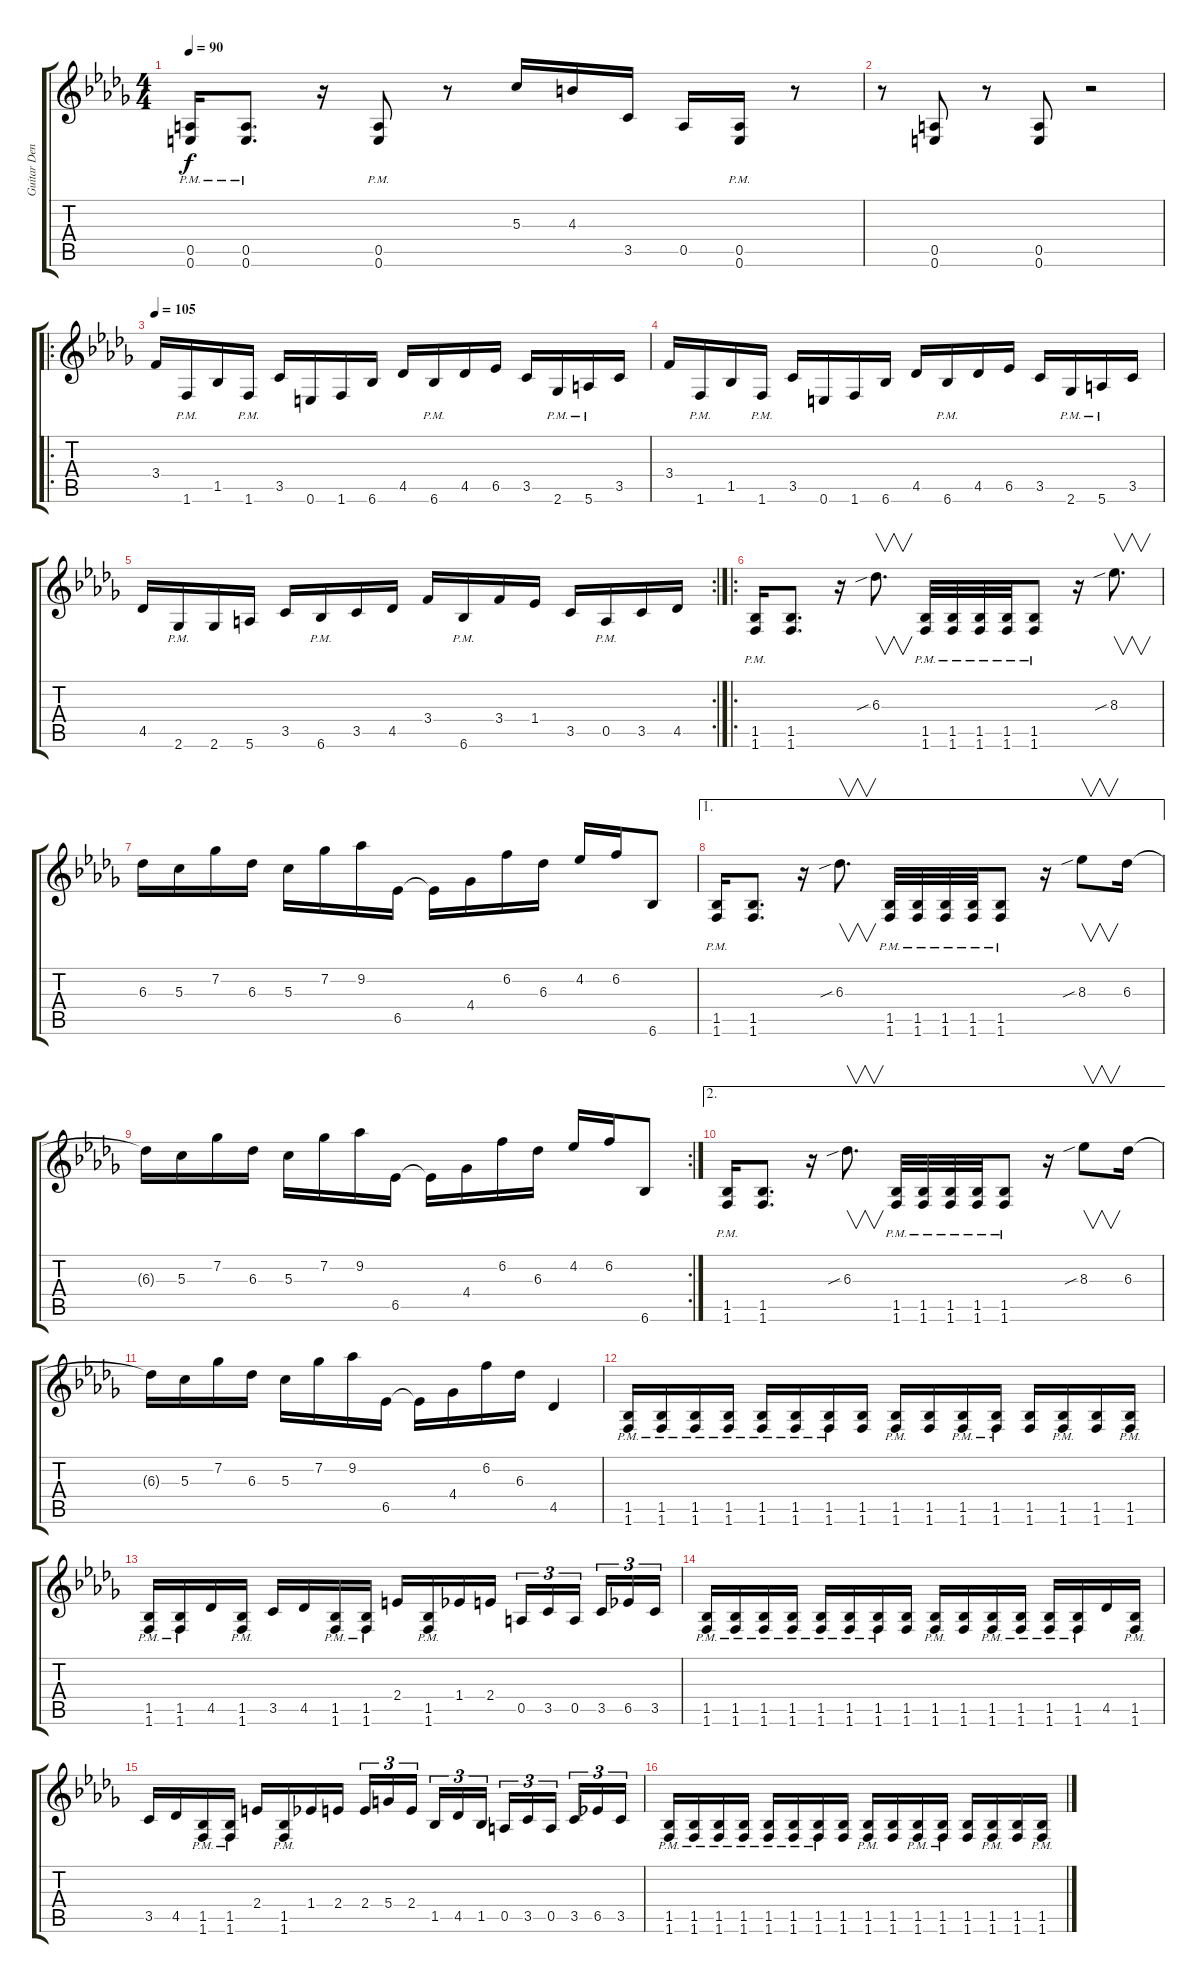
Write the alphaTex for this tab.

\track ("Guitar Denny Meißner" "Guitar Den") {instrument distortionguitar}
\staff {score tabs}
\tuning (E4 B3 G3 D3 A2 E2) {hide}
\ts (4 4)
\tempo 90
\clef g2
\ks bbminor
(0.5 0.6{pm}).16{dy f} (0.5 0.6{pm}).8{d} r.16 (0.5 0.6{pm}).8 r.8 5.3.16 4.3.16 3.5.16 0.5.16 (0.5 0.6{pm}).16 r.8 |
r.8 (0.5 0.6).8 r.8 (0.5 0.6).8 r.2 |
\ro
\tempo 105
3.4.16 1.6{pm}.16 1.5.16 1.6{pm}.16 3.5.16 0.6.16 1.6.16 6.6.16 4.5.16 6.6{pm}.16 4.5.16 6.5.16 3.5.16 2.6{pm}.16 5.6{pm}.16 3.5.16 |
3.4.16 1.6{pm}.16 1.5.16 1.6{pm}.16 3.5.16 0.6.16 1.6.16 6.6.16 4.5.16 6.6{pm}.16 4.5.16 6.5.16 3.5.16 2.6{pm}.16 5.6{pm}.16 3.5.16 |
\rc 2
4.5.16 2.6{pm}.16 2.6.16 5.6.16 3.5.16 6.6{pm}.16 3.5.16 4.5.16 3.4.16 6.6{pm}.16 3.4.16 1.4.16 3.5.16 0.5{pm}.16 3.5.16 4.5.16 |
\ro
(1.5 1.6{pm}).16 (1.5 1.6).8{d} r.16 6.3{sib}.8{v d} (1.5 1.6{pm}).32 (1.5 1.6{pm}).32 (1.5 1.6{pm}).32 (1.5 1.6{pm}).32 (1.5 1.6{pm}).8 r.16 8.3{sib}.8{v d} |
6.3.16 5.3.16 7.2.16 6.3.16 5.3.16 7.2.16 9.2.16 6.5.16 6.5{t}.16 4.4.16 6.2.16 6.3.16 4.2.16 6.2.16 6.6.8 |
\ae 1
(1.5 1.6{pm}).16 (1.5 1.6).8{d} r.16 6.3{sib}.8{v d} (1.5 1.6{pm}).32 (1.5 1.6{pm}).32 (1.5 1.6{pm}).32 (1.5 1.6{pm}).32 (1.5 1.6{pm}).8 r.16 8.3{sib}.8{v} 6.3.16 |
\rc 2
6.3{t}.16 5.3.16 7.2.16 6.3.16 5.3.16 7.2.16 9.2.16 6.5.16 6.5{t}.16 4.4.16 6.2.16 6.3.16 4.2.16 6.2.16 6.6.8 |
\ae 2
(1.5 1.6{pm}).16 (1.5 1.6).8{d} r.16 6.3{sib}.8{v d} (1.5 1.6{pm}).32 (1.5 1.6{pm}).32 (1.5 1.6{pm}).32 (1.5 1.6{pm}).32 (1.5 1.6{pm}).8 r.16 8.3{sib}.8{v} 6.3.16 |
6.3{t}.16 5.3.16 7.2.16 6.3.16 5.3.16 7.2.16 9.2.16 6.5.16 6.5{t}.16 4.4.16 6.2.16 6.3.16 4.5.4 |
(1.5{pm} 1.6).16 (1.5{pm} 1.6).16 (1.5{pm} 1.6).16 (1.5{pm} 1.6).16 (1.5{pm} 1.6).16 (1.5{pm} 1.6).16 (1.5{pm} 1.6).16 (1.5 1.6).16 (1.5{pm} 1.6).16 (1.5 1.6).16 (1.5{pm} 1.6).16 (1.5{pm} 1.6).16 (1.5 1.6).16 (1.5{pm} 1.6).16 (1.5 1.6).16 (1.5{pm} 1.6).16 |
(1.5{pm} 1.6).16 (1.5{pm} 1.6).16 4.5.16 (1.5{pm} 1.6).16 3.5.16 4.5.16 (1.5{pm} 1.6).16 (1.5{pm} 1.6).16 2.4.16 (1.5{pm} 1.6).16 1.4.16 2.4.16 0.5.16{tu (3 2)} 3.5.16{tu (3 2)} 0.5.16{tu (3 2) beam splitsecondary} 3.5.16{tu (3 2)} 6.5.16{tu (3 2)} 3.5.16{tu (3 2)} |
(1.5{pm} 1.6).16 (1.5{pm} 1.6).16 (1.5{pm} 1.6).16 (1.5{pm} 1.6).16 (1.5{pm} 1.6).16 (1.5{pm} 1.6).16 (1.5{pm} 1.6).16 (1.5 1.6).16 (1.5{pm} 1.6).16 (1.5 1.6).16 (1.5{pm} 1.6).16 (1.5{pm} 1.6).16 (1.5 1.6{pm}).16 (1.5{pm} 1.6).16 4.5.16 (1.5{pm} 1.6).16 |
3.5.16 4.5.16 (1.5{pm} 1.6).16 (1.5{pm} 1.6).16 2.4.16 (1.5{pm} 1.6).16 1.4.16 2.4.16 2.4.16{tu (3 2)} 5.4.16{tu (3 2)} 2.4.16{tu (3 2) beam splitsecondary} 1.5.16{tu (3 2)} 4.5.16{tu (3 2)} 1.5.16{tu (3 2)} 0.5.16{tu (3 2)} 3.5.16{tu (3 2)} 0.5.16{tu (3 2) beam splitsecondary} 3.5.16{tu (3 2)} 6.5.16{tu (3 2)} 3.5.16{tu (3 2)} |
(1.5{pm} 1.6).16 (1.5{pm} 1.6).16 (1.5{pm} 1.6).16 (1.5{pm} 1.6).16 (1.5{pm} 1.6).16 (1.5{pm} 1.6).16 (1.5{pm} 1.6).16 (1.5 1.6).16 (1.5{pm} 1.6).16 (1.5 1.6).16 (1.5{pm} 1.6).16 (1.5{pm} 1.6).16 (1.5 1.6).16 (1.5{pm} 1.6).16 (1.5 1.6).16 (1.5{pm} 1.6).16
